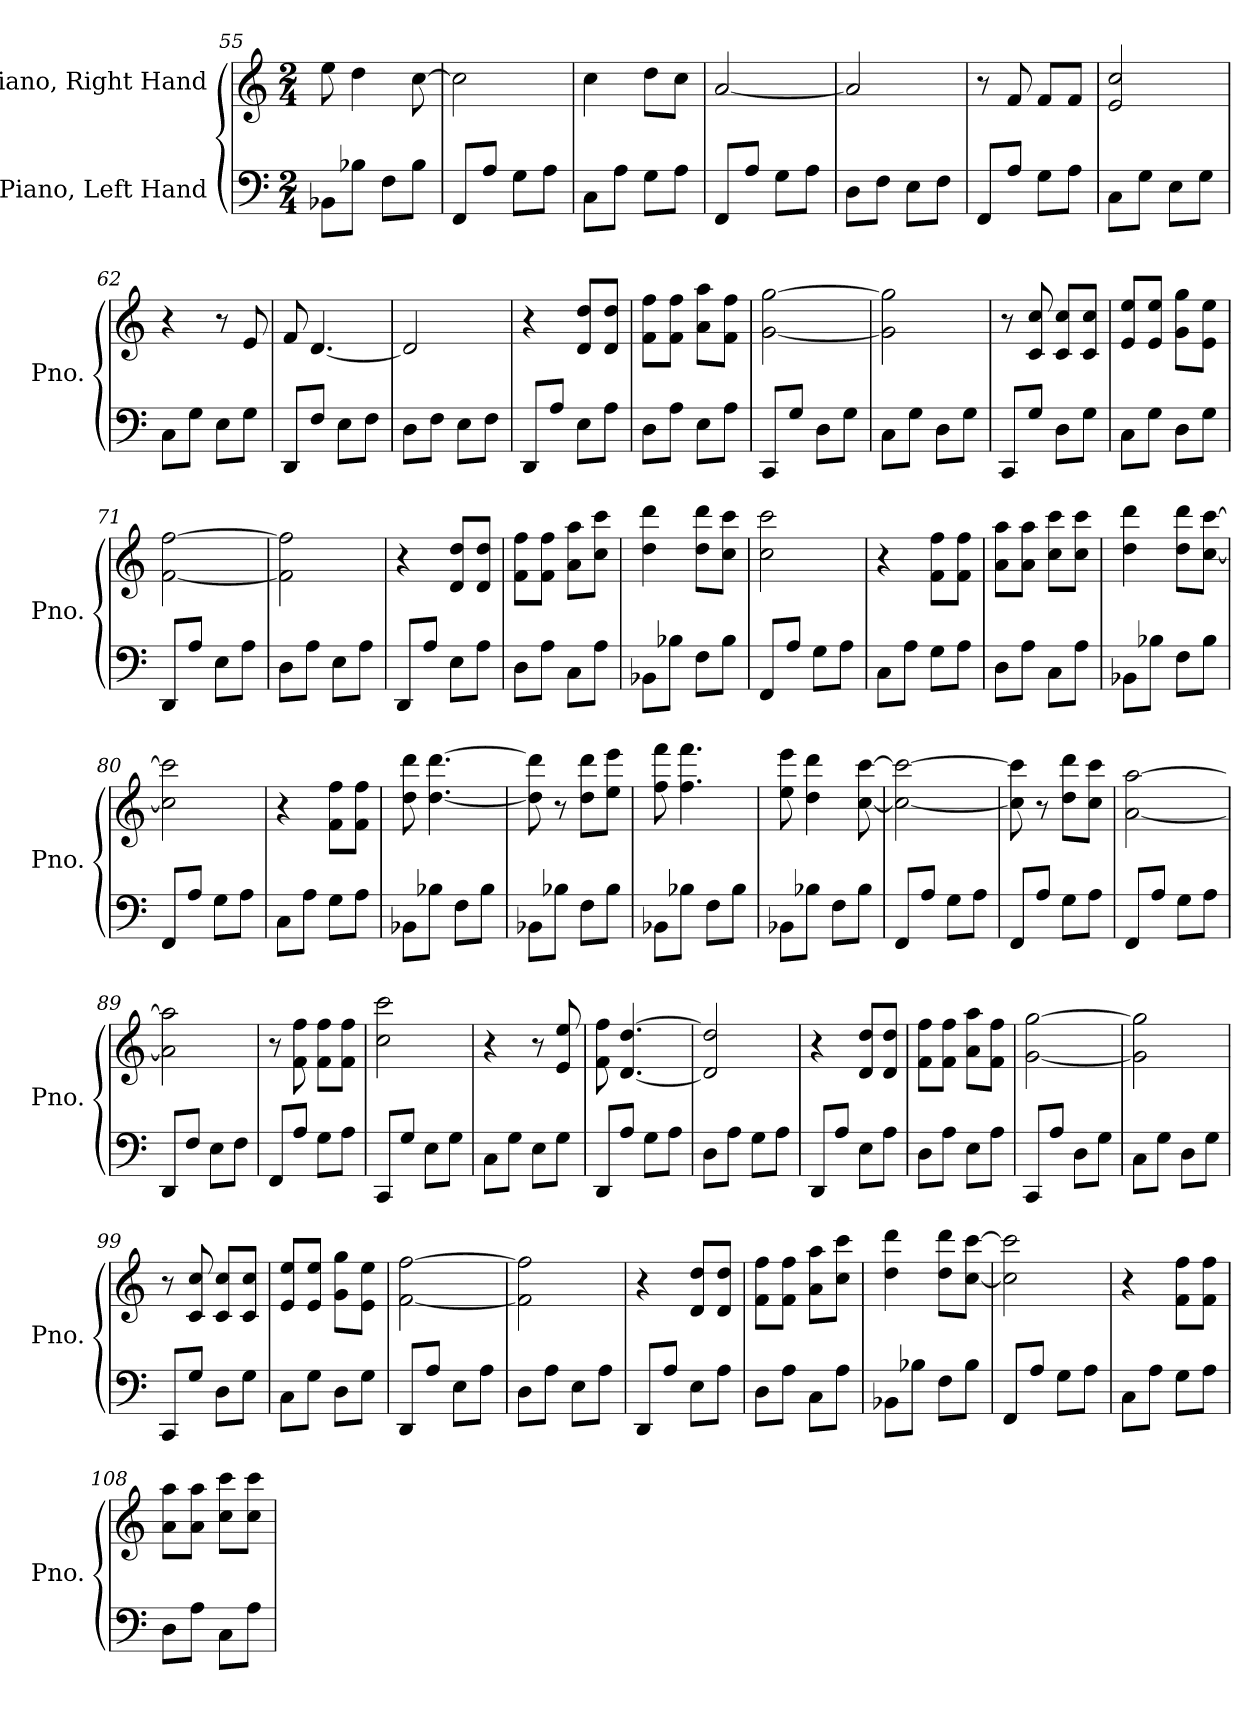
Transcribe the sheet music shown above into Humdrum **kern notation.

**kern	**kern
*part2	*part1
*staff2	*staff1
*I"Piano, Left Hand	*I"Piano, Right Hand
*I'Pno.	*I'Pno.
*clefF4	*clefG2
*k[]	*k[]
*M2/4	*M2/4
=55	=55
8BB-X\L	8ee\
8B-X\J	4dd\
8F\L	.
8B-\J	[8cc\
=56	=56
8FF/L	2cc\]
8A/J	.
8G\L	.
8A\J	.
=57	=57
8C\L	4cc\
8A\J	.
8G\L	8dd\L
8A\J	8cc\J
=58	=58
8FF/L	[2a/
8A/J	.
8G\L	.
8A\J	.
=59	=59
8D\L	2a/]
8F\J	.
8E\L	.
8F\J	.
=60	=60
8FF/L	8r
8A/J	8f/
8G\L	8f/L
8A\J	8f/J
=61	=61
8C\L	2e/ 2cc/
8G\J	.
8E\L	.
8G\J	.
!!LO:LB:g=z
=62	=62
8C\L	4r
8G\J	.
8E\L	8r
8G\J	8e/
=63	=63
8DD/L	8f/
8F/J	[4.d/
8E\L	.
8F\J	.
=64	=64
8D\L	2d/]
8F\J	.
8E\L	.
8F\J	.
=65	=65
8DD/L	4r
8A/J	.
8E\L	8d/ 8dd/L
8A\J	8d/ 8dd/J
=66	=66
8D\L	8f\ 8ff\L
8A\J	8f\ 8ff\J
8E\L	8a\ 8aa\L
8A\J	8f\ 8ff\J
=67	=67
8CC/L	[2g\ [2gg\
8G/J	.
8D\L	.
8G\J	.
=68	=68
8C\L	2g\] 2gg\]
8G\J	.
8D\L	.
8G\J	.
=69	=69
8CC/L	8r
8G/J	8c/ 8cc/
8D\L	8c/ 8cc/L
8G\J	8c/ 8cc/J
!!LO:LB:g=z
=70	=70
8C\L	8e/ 8ee/L
8G\J	8e/ 8ee/J
8D\L	8g\ 8gg\L
8G\J	8e\ 8ee\J
=71	=71
8DD/L	[2f\ [2ff\
8A/J	.
8E\L	.
8A\J	.
=72	=72
8D\L	2f\] 2ff\]
8A\J	.
8E\L	.
8A\J	.
=73	=73
8DD/L	4r
8A/J	.
8E\L	8d/ 8dd/L
8A\J	8d/ 8dd/J
=74	=74
8D\L	8f\ 8ff\L
8A\J	8f\ 8ff\J
8C\L	8a\ 8aa\L
8A\J	8cc\ 8ccc\J
=75	=75
8BB-X\L	4dd\ 4ddd\
8B-X\J	.
8F\L	8dd\ 8ddd\L
8B-\J	8cc\ 8ccc\J
=76	=76
8FF/L	2cc\ 2ccc\
8A/J	.
8G\L	.
8A\J	.
=77	=77
8C\L	4r
8A\J	.
8G\L	8f\ 8ff\L
8A\J	8f\ 8ff\J
!!LO:LB:g=z
=78	=78
8D\L	8a\ 8aa\L
8A\J	8a\ 8aa\J
8C\L	8cc\ 8ccc\L
8A\J	8cc\ 8ccc\J
=79	=79
8BB-X\L	4dd\ 4ddd\
8B-X\J	.
8F\L	8dd\ 8ddd\L
8B-\J	[8cc\ [8ccc\J
=80	=80
8FF/L	2cc\] 2ccc\]
8A/J	.
8G\L	.
8A\J	.
=81	=81
8C\L	4r
8A\J	.
8G\L	8f\ 8ff\L
8A\J	8f\ 8ff\J
=82	=82
8BB-X\L	8dd\ 8ddd\
8B-X\J	[4.dd\ [4.ddd\
8F\L	.
8B-\J	.
=83	=83
8BB-X\L	8dd\] 8ddd\]
8B-X\J	8r
8F\L	8dd\ 8ddd\L
8B-\J	8ee\ 8eee\J
=84	=84
8BB-X\L	8ff\ 8fff\
8B-X\J	4.ff\ 4.fff\
8F\L	.
8B-\J	.
!!LO:LB:g=z
=85	=85
8BB-X\L	8ee\ 8eee\
8B-X\J	4dd\ 4ddd\
8F\L	.
8B-\J	[8cc\ [8ccc\
=86	=86
8FF/L	2cc\_ 2ccc\_
8A/J	.
8G\L	.
8A\J	.
=87	=87
8FF/L	8cc\] 8ccc\]
8A/J	8r
8G\L	8dd\ 8ddd\L
8A\J	8cc\ 8ccc\J
=88	=88
8FF/L	[2a\ [2aa\
8A/J	.
8G\L	.
8A\J	.
=89	=89
8DD/L	2a\] 2aa\]
8F/J	.
8E\L	.
8F\J	.
=90	=90
8FF/L	8r
8A/J	8f\ 8ff\
8G\L	8f\ 8ff\L
8A\J	8f\ 8ff\J
=91	=91
8CC/L	2cc\ 2ccc\
8G/J	.
8E\L	.
8G\J	.
=92	=92
8C\L	4r
8G\J	.
8E\L	8r
8G\J	8e/ 8ee/
!!LO:PB:g=z
=93	=93
8DD/L	8f\ 8ff\
8A/J	[4.d/ [4.dd/
8G\L	.
8A\J	.
=94	=94
8D\L	2d/] 2dd/]
8A\J	.
8G\L	.
8A\J	.
=95	=95
8DD/L	4r
8A/J	.
8E\L	8d/ 8dd/L
8A\J	8d/ 8dd/J
=96	=96
8D\L	8f\ 8ff\L
8A\J	8f\ 8ff\J
8E\L	8a\ 8aa\L
8A\J	8f\ 8ff\J
=97	=97
8CC/L	[2g\ [2gg\
8A/J	.
8D\L	.
8G\J	.
=98	=98
8C\L	2g\] 2gg\]
8G\J	.
8D\L	.
8G\J	.
=99	=99
8CC/L	8r
8G/J	8c/ 8cc/
8D\L	8c/ 8cc/L
8G\J	8c/ 8cc/J
=100	=100
8C\L	8e/ 8ee/L
8G\J	8e/ 8ee/J
8D\L	8g\ 8gg\L
8G\J	8e\ 8ee\J
!!LO:LB:g=z
=101	=101
8DD/L	[2f\ [2ff\
8A/J	.
8E\L	.
8A\J	.
=102	=102
8D\L	2f\] 2ff\]
8A\J	.
8E\L	.
8A\J	.
=103	=103
8DD/L	4r
8A/J	.
8E\L	8d/ 8dd/L
8A\J	8d/ 8dd/J
=104	=104
8D\L	8f\ 8ff\L
8A\J	8f\ 8ff\J
8C\L	8a\ 8aa\L
8A\J	8cc\ 8ccc\J
=105	=105
8BB-X\L	4dd\ 4ddd\
8B-X\J	.
8F\L	8dd\ 8ddd\L
8B-\J	[8cc\ [8ccc\J
=106	=106
8FF/L	2cc\] 2ccc\]
8A/J	.
8G\L	.
8A\J	.
=107	=107
8C\L	4r
8A\J	.
8G\L	8f\ 8ff\L
8A\J	8f\ 8ff\J
=108	=108
8D\L	8a\ 8aa\L
8A\J	8a\ 8aa\J
8C\L	8cc\ 8ccc\L
8A\J	8cc\ 8ccc\J
=	=
*-	*-
